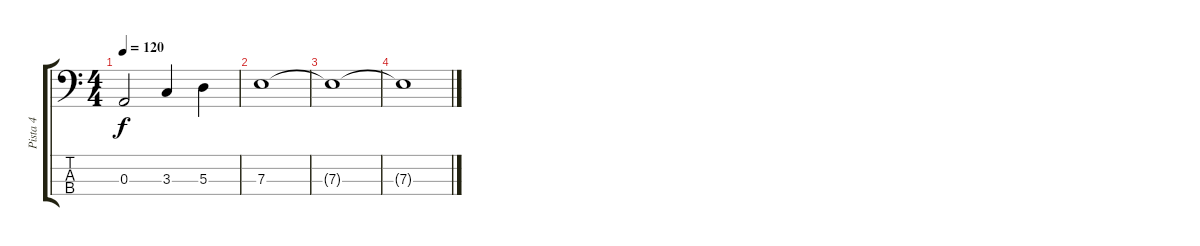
\track ("Pista 4" "Pista 4") {instrument electricbassfinger}
\staff {score tabs}
\tuning (G2 D2 A1 E1) {hide}
\ts (4 4)
\tempo 120
\clef f4
\ks c
0.3.2{dy f} 3.3.4 5.3.4 |
7.3.1 |
7.3{t}.1 |
7.3{t}.1
